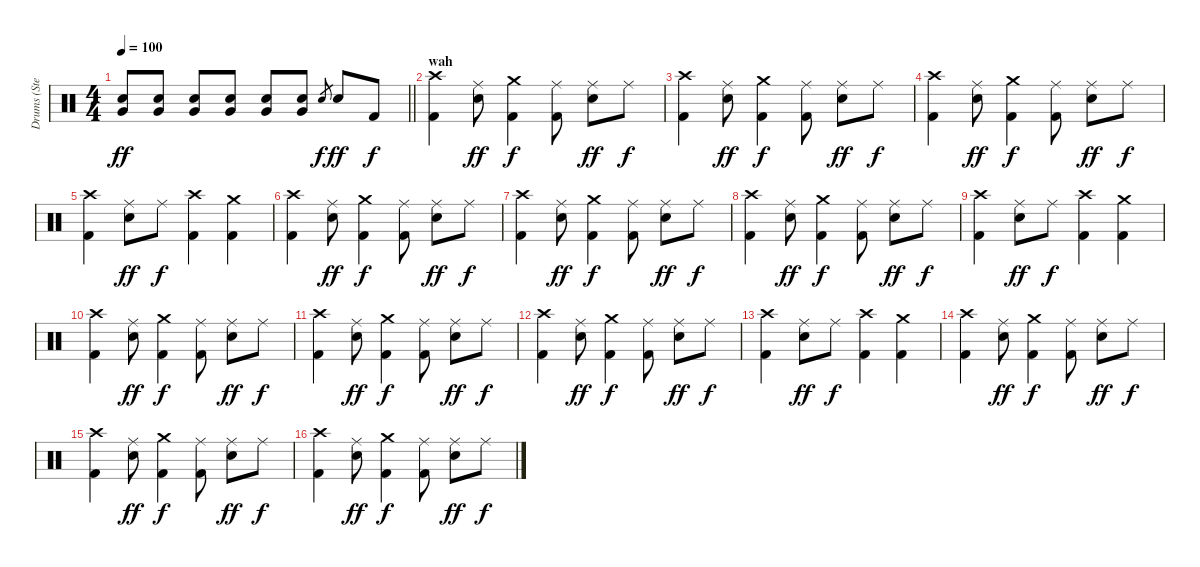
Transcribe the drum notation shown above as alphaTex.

\track ("Drums (Steven)" "Drums (Ste") {instrument percussion}
\staff {score}
\articulation defaults
\ts (4 4)
\tempo 100
\clef neutral
\barLineRight lightlight
\ks c
("Very Low Tom (hit)" "Snare (hit) 2").8{dy ff} ("Very Low Tom (hit)" "Snare (hit) 2").8 ("Very Low Tom (hit)" "Snare (hit) 2").8 ("Very Low Tom (hit)" "Snare (hit) 2").8 ("Very Low Tom (hit)" "Snare (hit) 2").8 ("Very Low Tom (hit)" "Snare (hit) 2").8 "Snare (hit) 2".8{gr dy f} "Snare (hit) 2".8{dy ff} "Kick (hit) 2".8{dy f} |
\section ("" "wah")
("Crash high (hit)" "Kick (hit) 2").4 ("Ride (middle)" "Snare (hit) 2").8{dy ff} ("Crash medium (hit)" "Kick (hit) 2").4{dy f} ("Ride (middle)" "Kick (hit) 2").8 ("Ride (middle)" "Snare (hit) 2").8{dy ff} "Ride (middle)".8{dy f} |
("Crash high (hit)" "Kick (hit) 2").4 ("Ride (middle)" "Snare (hit) 2").8{dy ff} ("Crash medium (hit)" "Kick (hit) 2").4{dy f} ("Ride (middle)" "Kick (hit) 2").8 ("Ride (middle)" "Snare (hit) 2").8{dy ff} "Ride (middle)".8{dy f} |
("Crash high (hit)" "Kick (hit) 2").4 ("Ride (middle)" "Snare (hit) 2").8{dy ff} ("Crash medium (hit)" "Kick (hit) 2").4{dy f} ("Ride (middle)" "Kick (hit) 2").8 ("Ride (middle)" "Snare (hit) 2").8{dy ff} "Ride (middle)".8{dy f} |
("Crash high (hit)" "Kick (hit) 2").4 ("Ride (middle)" "Snare (hit) 2").8{dy ff} "Ride (middle)".8{dy f} ("Crash high (hit)" "Kick (hit) 2").4 ("Crash medium (hit)" "Kick (hit) 2").4 |
("Crash high (hit)" "Kick (hit) 2").4 ("Ride (middle)" "Snare (hit) 2").8{dy ff} ("Crash medium (hit)" "Kick (hit) 2").4{dy f} ("Ride (middle)" "Kick (hit) 2").8 ("Ride (middle)" "Snare (hit) 2").8{dy ff} "Ride (middle)".8{dy f} |
("Crash high (hit)" "Kick (hit) 2").4 ("Ride (middle)" "Snare (hit) 2").8{dy ff} ("Crash medium (hit)" "Kick (hit) 2").4{dy f} ("Ride (middle)" "Kick (hit) 2").8 ("Ride (middle)" "Snare (hit) 2").8{dy ff} "Ride (middle)".8{dy f} |
("Crash high (hit)" "Kick (hit) 2").4 ("Ride (middle)" "Snare (hit) 2").8{dy ff} ("Crash medium (hit)" "Kick (hit) 2").4{dy f} ("Ride (middle)" "Kick (hit) 2").8 ("Ride (middle)" "Snare (hit) 2").8{dy ff} "Ride (middle)".8{dy f} |
("Crash high (hit)" "Kick (hit) 2").4 ("Ride (middle)" "Snare (hit) 2").8{dy ff} "Ride (middle)".8{dy f} ("Crash high (hit)" "Kick (hit) 2").4 ("Crash medium (hit)" "Kick (hit) 2").4 |
("Crash high (hit)" "Kick (hit) 2").4 ("Ride (middle)" "Snare (hit) 2").8{dy ff} ("Crash medium (hit)" "Kick (hit) 2").4{dy f} ("Ride (middle)" "Kick (hit) 2").8 ("Ride (middle)" "Snare (hit) 2").8{dy ff} "Ride (middle)".8{dy f} |
("Crash high (hit)" "Kick (hit) 2").4 ("Ride (middle)" "Snare (hit) 2").8{dy ff} ("Crash medium (hit)" "Kick (hit) 2").4{dy f} ("Ride (middle)" "Kick (hit) 2").8 ("Ride (middle)" "Snare (hit) 2").8{dy ff} "Ride (middle)".8{dy f} |
("Crash high (hit)" "Kick (hit) 2").4 ("Ride (middle)" "Snare (hit) 2").8{dy ff} ("Crash medium (hit)" "Kick (hit) 2").4{dy f} ("Ride (middle)" "Kick (hit) 2").8 ("Ride (middle)" "Snare (hit) 2").8{dy ff} "Ride (middle)".8{dy f} |
("Crash high (hit)" "Kick (hit) 2").4 ("Ride (middle)" "Snare (hit) 2").8{dy ff} "Ride (middle)".8{dy f} ("Crash high (hit)" "Kick (hit) 2").4 ("Crash medium (hit)" "Kick (hit) 2").4 |
("Crash high (hit)" "Kick (hit) 2").4 ("Ride (middle)" "Snare (hit) 2").8{dy ff} ("Crash medium (hit)" "Kick (hit) 2").4{dy f} ("Ride (middle)" "Kick (hit) 2").8 ("Ride (middle)" "Snare (hit) 2").8{dy ff} "Ride (middle)".8{dy f} |
("Crash high (hit)" "Kick (hit) 2").4 ("Ride (middle)" "Snare (hit) 2").8{dy ff} ("Crash medium (hit)" "Kick (hit) 2").4{dy f} ("Ride (middle)" "Kick (hit) 2").8 ("Ride (middle)" "Snare (hit) 2").8{dy ff} "Ride (middle)".8{dy f} |
("Crash high (hit)" "Kick (hit) 2").4 ("Ride (middle)" "Snare (hit) 2").8{dy ff} ("Crash medium (hit)" "Kick (hit) 2").4{dy f} ("Ride (middle)" "Kick (hit) 2").8 ("Ride (middle)" "Snare (hit) 2").8{dy ff} "Ride (middle)".8{dy f}
